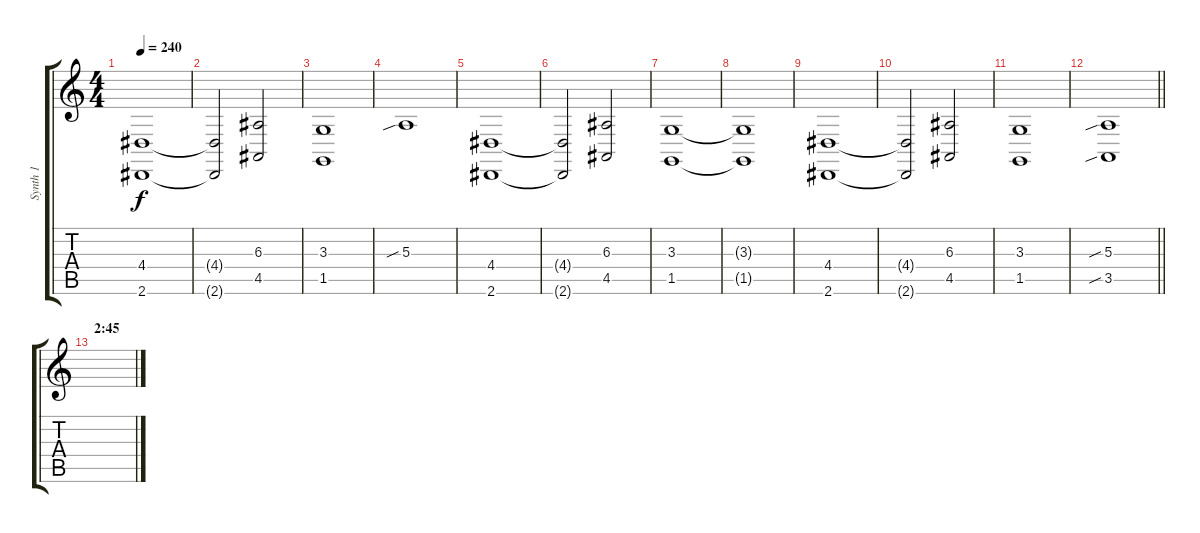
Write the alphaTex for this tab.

\track ("Synth 1" "Synth 1") {instrument frenchhorn}
\staff {score tabs}
\tuning (Db4 Ab3 E3 B2 Gb2 Db2) {hide}
\ts (4 4)
\tempo 240
\clef g2
\ks c
(4.4 2.6).1{dy f volume 7 instrument choiraahs} |
(4.4{t} 2.6{t}).2 (6.3 4.5).2 |
(3.3 1.5).1 |
5.3{sib}.1 |
(4.4 2.6).1{volume 7 instrument choiraahs} |
(4.4{t} 2.6{t}).2 (6.3 4.5).2 |
(3.3 1.5).1 |
(3.3{t} 1.5{t}).1 |
(4.4 2.6).1{volume 7 instrument choiraahs} |
(4.4{t} 2.6{t}).2 (6.3 4.5).2 |
(3.3 1.5).1 |
\barLineRight lightlight
(5.3{sib} 3.5{sib}).1 |
\section ("" "2:45")
